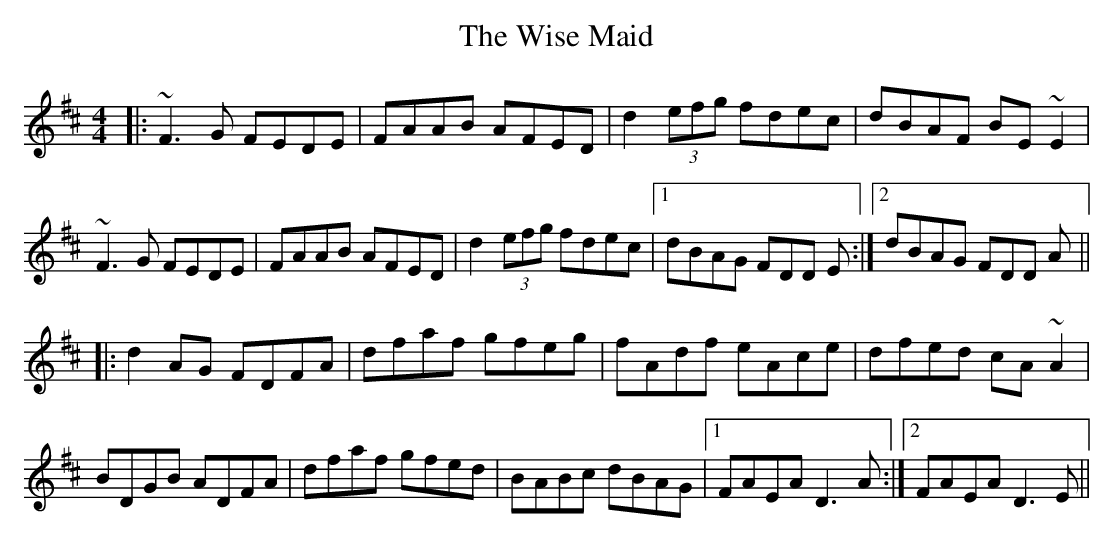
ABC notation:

X:1
T: The Wise Maid
M: 4/4
L: 1/8
K: Dmaj
|:~F3 G FEDE|FAAB AFED|d2 (3efg fdec|dBAF BE ~E2|
~F3 G FEDE|FAAB AFED|d2 (3efg fdec|1 dBAG FDD E:|2 dBAG FDD A||
|:d2 AG FDFA|dfaf gfeg|fAdf eAce|dfed cA~A2|
BDGB ADFA|dfaf gfed|BABc dBAG|1 FAEA D3 A:|2 FAEA D3 E||
